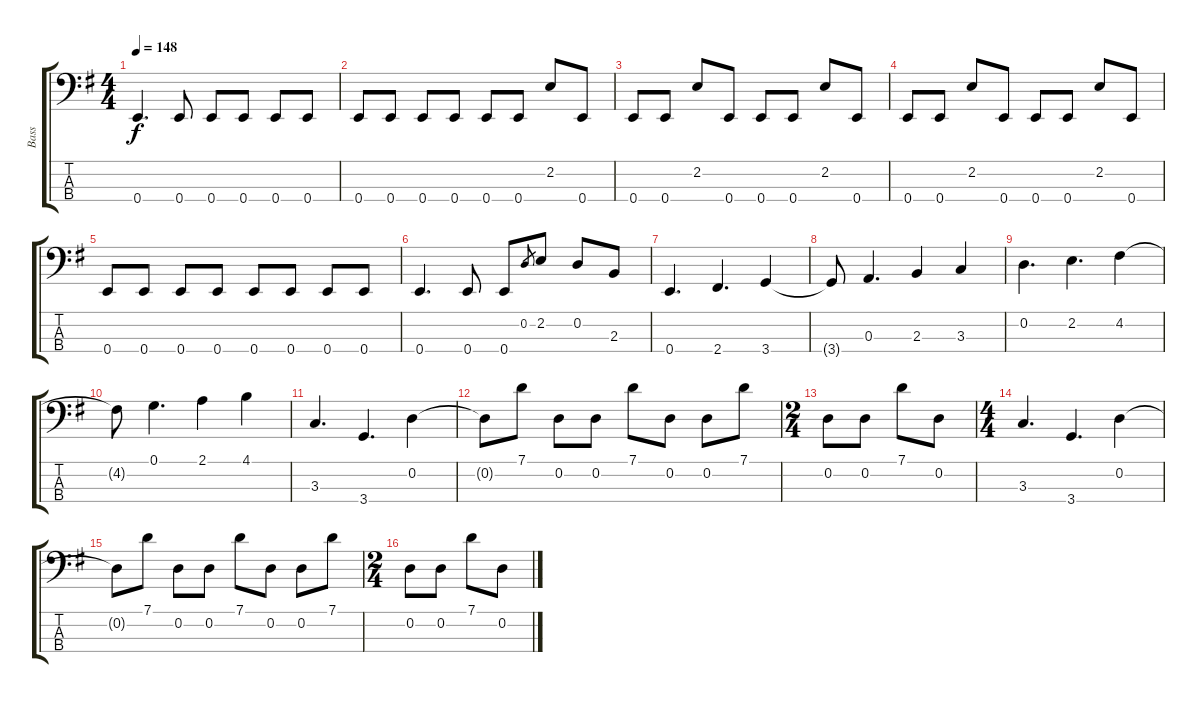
\track ("Bass" "Bass") {instrument electricbassfinger}
\staff {score tabs}
\tuning (G2 D2 A1 E1) {hide}
\ts (4 4)
\tempo 148
\clef f4
\ks eminor
0.4.4{d dy f} 0.4.8 0.4.8 0.4.8 0.4.8 0.4.8 |
0.4.8 0.4.8 0.4.8 0.4.8 0.4.8 0.4.8 2.2.8 0.4.8 |
0.4.8 0.4.8 2.2.8 0.4.8 0.4.8 0.4.8 2.2.8 0.4.8 |
0.4.8 0.4.8 2.2.8 0.4.8 0.4.8 0.4.8 2.2.8 0.4.8 |
0.4.8 0.4.8 0.4.8 0.4.8 0.4.8 0.4.8 0.4.8 0.4.8 |
0.4.4{d} 0.4.8 0.4.8 0.2.8{gr} 2.2.8 0.2.8 2.3.8 |
0.4.4{d} 2.4.4{d} 3.4.4 |
3.4{t}.8 0.3.4{d} 2.3.4 3.3.4 |
0.2.4{d} 2.2.4{d} 4.2.4 |
4.2{t}.8 0.1.4{d} 2.1.4 4.1.4 |
3.3.4{d} 3.4.4{d} 0.2.4 |
0.2{t}.8 7.1.8 0.2.8 0.2.8 7.1.8 0.2.8 0.2.8 7.1.8 |
\ts (2 4)
0.2.8 0.2.8 7.1.8 0.2.8 |
\ts (4 4)
3.3.4{d} 3.4.4{d} 0.2.4 |
0.2{t}.8 7.1.8 0.2.8 0.2.8 7.1.8 0.2.8 0.2.8 7.1.8 |
\ts (2 4)
0.2.8 0.2.8 7.1.8 0.2.8
